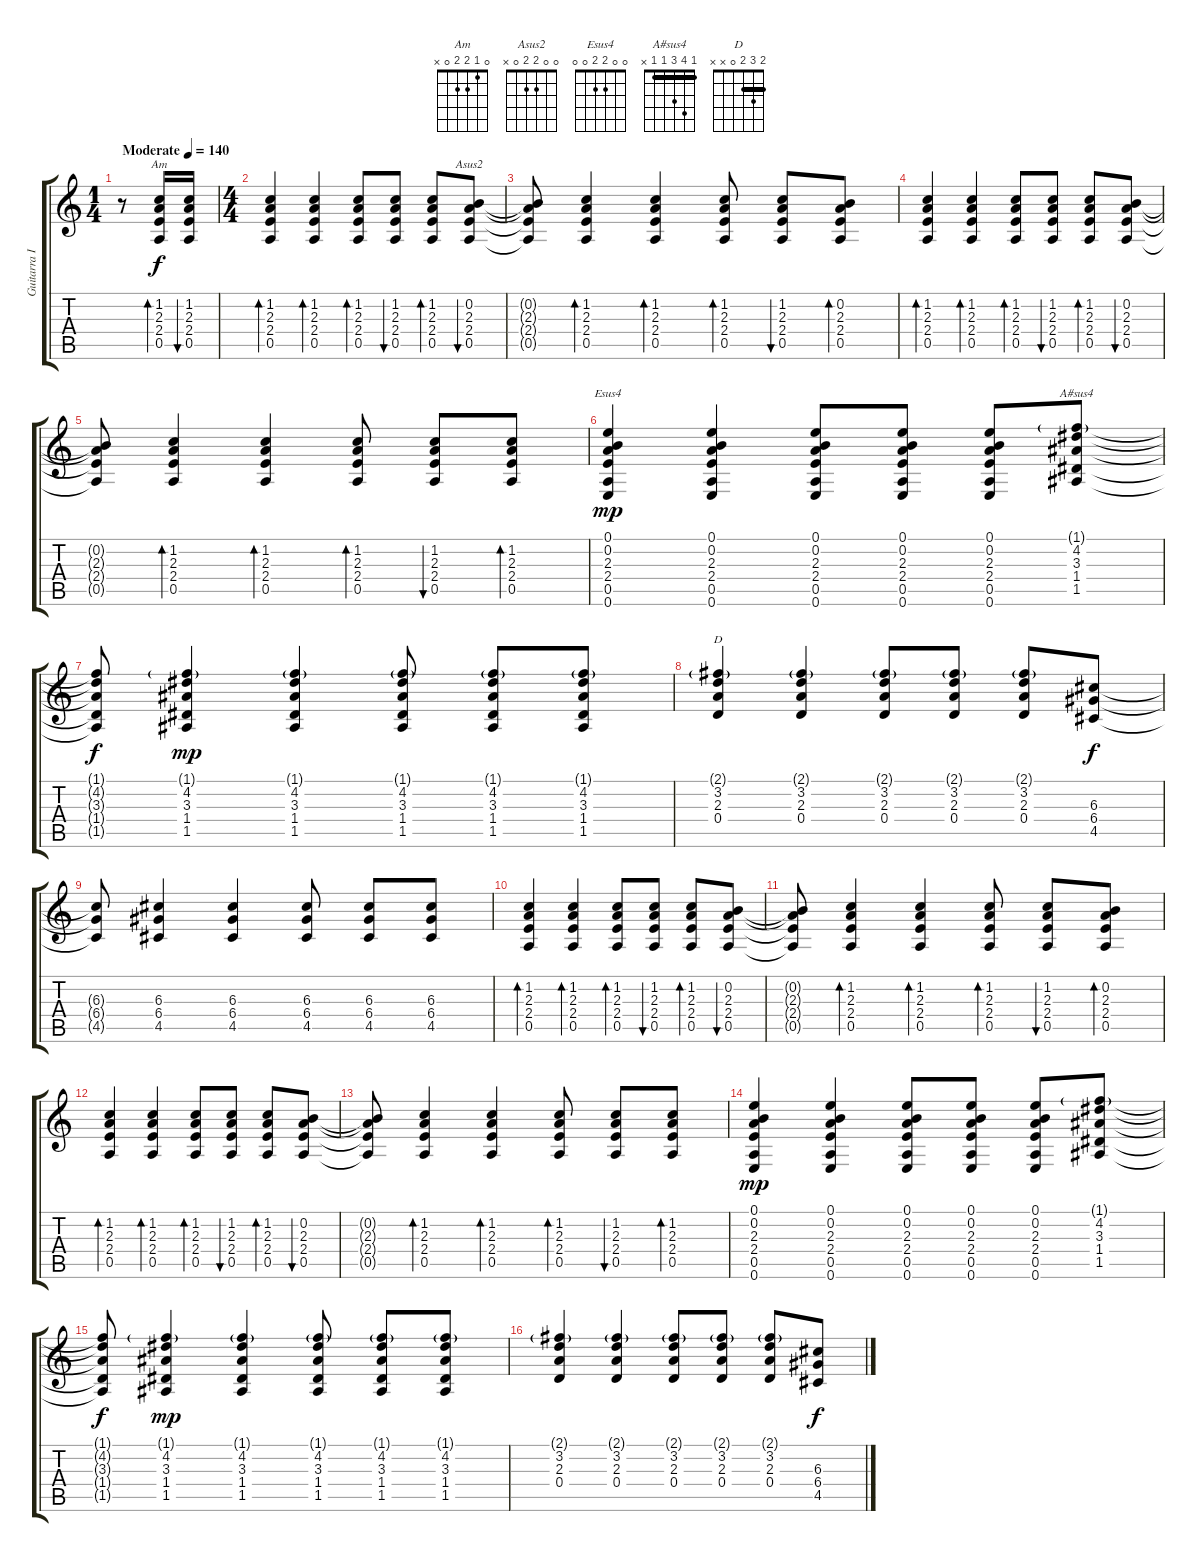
\track ("Guitarra II" "Guitarra I") {instrument acousticguitarsteel}
\staff {score tabs}
\tuning (E4 B3 G3 D3 A2 E2) {hide}
\chord ("Am" 0 1 2 2 0 x)
\chord ("Asus2" 0 0 2 2 0 x)
\chord ("Esus4" 0 0 2 2 0 0)
\chord ("A#sus4" 1 4 3 1 1 x) {barre 1}
\chord ("D" 2 3 2 0 x x) {barre 2}
\ts (1 4)
\tempo (140 "Moderate")
\clef g2
\ks c
r.8{dy f instrument acousticguitarsteel} (1.2 2.3 2.4 0.5).16{bd 30 ch "Am"} (1.2 2.3 2.4 0.5).16{bu 30} |
\ts (4 4)
(1.2 2.3 2.4 0.5).4{bd 30} (1.2 2.3 2.4 0.5).4{bd 30} (1.2 2.3 2.4 0.5).8{bd 30} (1.2 2.3 2.4 0.5).8{bu 30} (1.2 2.3 2.4 0.5).8{bd 30} (0.2 2.3 2.4 0.5).8{bu 30 ch "Asus2"} |
(0.2{t} 2.3{t} 2.4{t} 0.5{t}).8 (1.2 2.3 2.4 0.5).4{bd 30} (1.2 2.3 2.4 0.5).4{bd 30} (1.2 2.3 2.4 0.5).8{bd 30} (1.2 2.3 2.4 0.5).8{bu 30} (0.2 2.3 2.4 0.5).8{bd 30} |
(1.2 2.3 2.4 0.5).4{bd 30} (1.2 2.3 2.4 0.5).4{bd 30} (1.2 2.3 2.4 0.5).8{bd 30} (1.2 2.3 2.4 0.5).8{bu 30} (1.2 2.3 2.4 0.5).8{bd 30} (0.2 2.3 2.4 0.5).8{bu 30} |
(0.2{t} 2.3{t} 2.4{t} 0.5{t}).8 (1.2 2.3 2.4 0.5).4{bd 30} (1.2 2.3 2.4 0.5).4{bd 30} (1.2 2.3 2.4 0.5).8{bd 30} (1.2 2.3 2.4 0.5).8{bu 30} (1.2 2.3 2.4 0.5).8{bd 30} |
(0.1 0.2 2.3 2.4 0.5 0.6).4{ch "Esus4" dy mp} (0.1 0.2 2.3 2.4 0.5 0.6).4 (0.1 0.2 2.3 2.4 0.5 0.6).8 (0.1 0.2 2.3 2.4 0.5 0.6).8 (0.1 0.2 2.3 2.4 0.5 0.6).8 (1.1{g} 4.2 3.3 1.4 1.5).8{ch "A#sus4"} |
(1.1{t} 4.2{t} 3.3{t} 1.4{t} 1.5{t}).8{dy f} (1.1{g} 4.2 3.3 1.4 1.5).4{dy mp} (1.1{g} 4.2 3.3 1.4 1.5).4 (1.1{g} 4.2 3.3 1.4 1.5).8 (1.1{g} 4.2 3.3 1.4 1.5).8 (1.1{g} 4.2 3.3 1.4 1.5).8 |
(2.1{g} 3.2 2.3 0.4).4{ch "D"} (2.1{g} 3.2 2.3 0.4).4 (2.1{g} 3.2 2.3 0.4).8 (2.1{g} 3.2 2.3 0.4).8 (2.1{g} 3.2 2.3 0.4).8 (6.3 6.4 4.5).8{dy f} |
(6.3{t} 6.4{t} 4.5{t}).8 (6.3 6.4 4.5).4 (6.3 6.4 4.5).4 (6.3 6.4 4.5).8 (6.3 6.4 4.5).8 (6.3 6.4 4.5).8 |
(1.2 2.3 2.4 0.5).4{bd 30} (1.2 2.3 2.4 0.5).4{bd 30} (1.2 2.3 2.4 0.5).8{bd 30} (1.2 2.3 2.4 0.5).8{bu 30} (1.2 2.3 2.4 0.5).8{bd 30} (0.2 2.3 2.4 0.5).8{bu 30} |
(0.2{t} 2.3{t} 2.4{t} 0.5{t}).8 (1.2 2.3 2.4 0.5).4{bd 30} (1.2 2.3 2.4 0.5).4{bd 30} (1.2 2.3 2.4 0.5).8{bd 30} (1.2 2.3 2.4 0.5).8{bu 30} (0.2 2.3 2.4 0.5).8{bd 30} |
(1.2 2.3 2.4 0.5).4{bd 30} (1.2 2.3 2.4 0.5).4{bd 30} (1.2 2.3 2.4 0.5).8{bd 30} (1.2 2.3 2.4 0.5).8{bu 30} (1.2 2.3 2.4 0.5).8{bd 30} (0.2 2.3 2.4 0.5).8{bu 30} |
(0.2{t} 2.3{t} 2.4{t} 0.5{t}).8 (1.2 2.3 2.4 0.5).4{bd 30} (1.2 2.3 2.4 0.5).4{bd 30} (1.2 2.3 2.4 0.5).8{bd 30} (1.2 2.3 2.4 0.5).8{bu 30} (1.2 2.3 2.4 0.5).8{bd 30} |
(0.1 0.2 2.3 2.4 0.5 0.6).4{dy mp} (0.1 0.2 2.3 2.4 0.5 0.6).4 (0.1 0.2 2.3 2.4 0.5 0.6).8 (0.1 0.2 2.3 2.4 0.5 0.6).8 (0.1 0.2 2.3 2.4 0.5 0.6).8 (1.1{g} 4.2 3.3 1.4 1.5).8 |
(1.1{t} 4.2{t} 3.3{t} 1.4{t} 1.5{t}).8{dy f} (1.1{g} 4.2 3.3 1.4 1.5).4{dy mp} (1.1{g} 4.2 3.3 1.4 1.5).4 (1.1{g} 4.2 3.3 1.4 1.5).8 (1.1{g} 4.2 3.3 1.4 1.5).8 (1.1{g} 4.2 3.3 1.4 1.5).8 |
(2.1{g} 3.2 2.3 0.4).4 (2.1{g} 3.2 2.3 0.4).4 (2.1{g} 3.2 2.3 0.4).8 (2.1{g} 3.2 2.3 0.4).8 (2.1{g} 3.2 2.3 0.4).8 (6.3 6.4 4.5).8{dy f}
